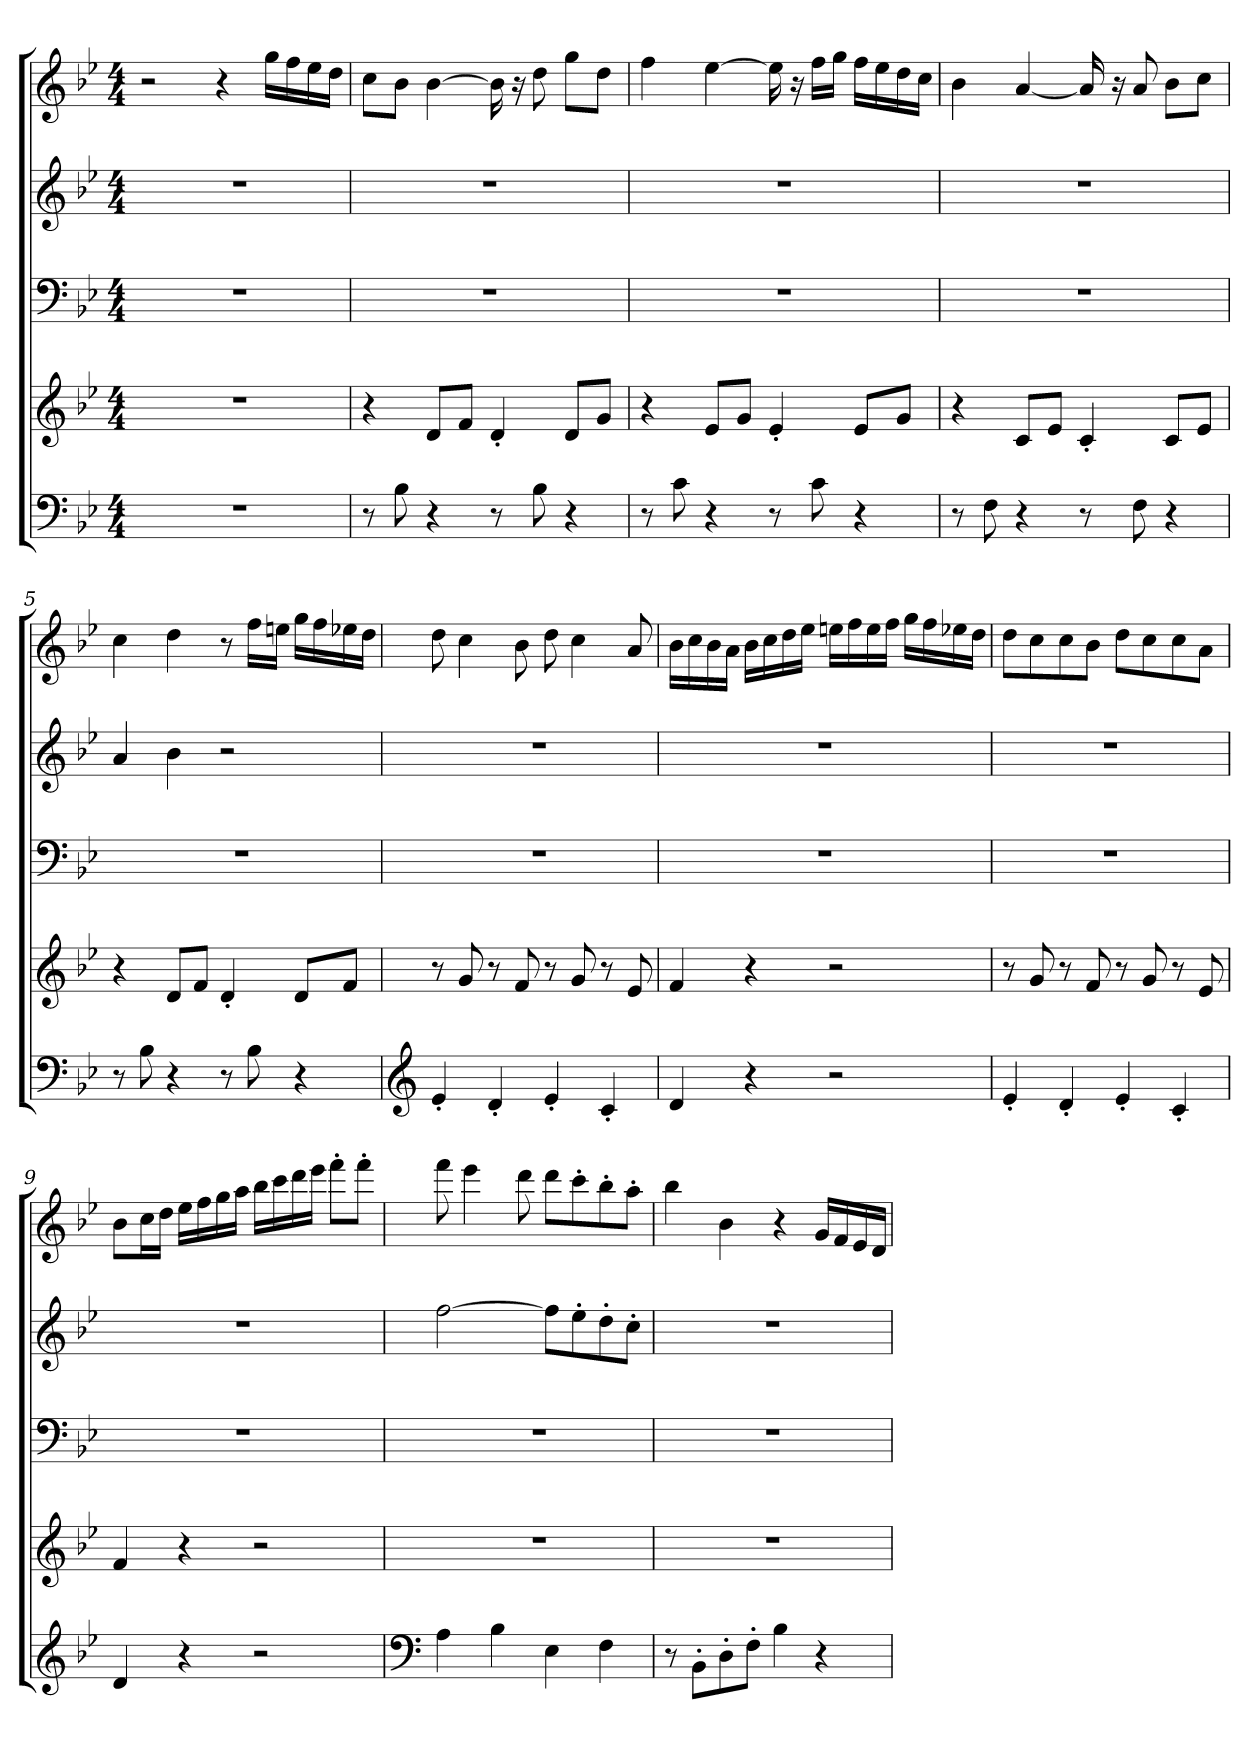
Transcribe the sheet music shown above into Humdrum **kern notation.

**kern	**kern	**kern	**kern	**kern
*part5	*part4	*part3	*part2	*part1
*staff5	*staff4	*staff3	*staff2	*staff1
*clefF4	*clefG2	*clefF4	*clefG2	*clefG2
*k[b-e-]	*k[b-e-]	*k[b-e-]	*k[b-e-]	*k[b-e-]
*M4/4	*M4/4	*M4/4	*M4/4	*M4/4
*MM120	*MM120	*MM120	*MM120	*MM120
=1	=1	=1	=1	=1
1r	1r	1r	1r	2r
.	.	.	.	4r
*	*	*	*	*MM130
.	.	.	.	16gg\LL
.	.	.	.	16ff\
.	.	.	.	16ee-\
.	.	.	.	16dd\JJ
=2	=2	=2	=2	=2
8r	4r	1r	1r	8cc\L
8B-\	.	.	.	8b-\J
4r	8d/L	.	.	[4b-\
.	8f/J	.	.	.
8r	4d'/	.	.	16b-\]
.	.	.	.	16r
8B-\	.	.	.	8dd\
4r	8d/L	.	.	8gg\L
.	8g/J	.	.	8dd\J
=3	=3	=3	=3	=3
8r	4r	1r	1r	4ff\
8c\	.	.	.	.
4r	8e-/L	.	.	[4ee-\
.	8g/J	.	.	.
8r	4e-'/	.	.	16ee-\]
.	.	.	.	16r
8c\	.	.	.	16ff\LL
.	.	.	.	16gg\JJ
4r	8e-/L	.	.	16ff\LL
.	.	.	.	16ee-\
.	8g/J	.	.	16dd\
.	.	.	.	16cc\JJ
!!LO:LB:g=z
=4	=4	=4	=4	=4
8r	4r	1r	1r	4b-\
8F\	.	.	.	.
4r	8c/L	.	.	[4a/
.	8e-/J	.	.	.
8r	4c'/	.	.	16a/]
.	.	.	.	16r
8F\	.	.	.	8a/
4r	8c/L	.	.	8b-\L
.	8e-/J	.	.	8cc\J
=5	=5	=5	=5	=5
8r	4r	1r	4a/	4cc\
8B-\	.	.	.	.
4r	8d/L	.	4b-\	4dd\
.	8f/J	.	.	.
8r	4d'/	.	2r	8r
8B-\	.	.	.	16ff\LL
.	.	.	.	16een\JJ
4r	8d/L	.	.	16gg\LL
.	.	.	.	16ff\
.	8f/J	.	.	16ee-X\
.	.	.	.	16dd\JJ
=6	=6	=6	=6	=6
*clefG2	*	*	*	*
4e-'/	8r	1r	1r	8dd\
.	8g/	.	.	4cc\
4d'/	8r	.	.	.
.	8f/	.	.	8b-\
4e-'/	8r	.	.	8dd\
.	8g/	.	.	4cc\
4c'/	8r	.	.	.
.	8e-/	.	.	8a/
!!LO:PB:g=z
=7	=7	=7	=7	=7
*	*	*	*	*MM130
4d/	4f/	1r	1r	16b-\LL
.	.	.	.	16cc\
.	.	.	.	16b-\
.	.	.	.	16a\JJ
4r	4r	.	.	16b-\LL
.	.	.	.	16cc\
.	.	.	.	16dd\
.	.	.	.	16ee-\JJ
2r	2r	.	.	16een\LL
.	.	.	.	16ff\
.	.	.	.	16ee\
.	.	.	.	16ff\JJ
.	.	.	.	16gg\LL
.	.	.	.	16ff\
.	.	.	.	16ee-X\
.	.	.	.	16dd\JJ
=8	=8	=8	=8	=8
4e-'/	8r	1r	1r	8dd\L
.	8g/	.	.	8cc\
4d'/	8r	.	.	8cc\
.	8f/	.	.	8b-\J
4e-'/	8r	.	.	8dd\L
.	8g/	.	.	8cc\
4c'/	8r	.	.	8cc\
.	8e-/	.	.	8a\J
=9	=9	=9	=9	=9
*	*	*	*	*MM130
4d/	4f/	1r	1r	8b-\L
.	.	.	.	16cc\L
.	.	.	.	16dd\JJ
4r	4r	.	.	16ee-\LL
.	.	.	.	16ff\
.	.	.	.	16gg\
.	.	.	.	16aa\JJ
2r	2r	.	.	16bb-\LL
.	.	.	.	16ccc\
.	.	.	.	16ddd\
.	.	.	.	16eee-\JJ
.	.	.	.	8fff'\L
.	.	.	.	8fff'\J
!!LO:LB:g=z
=10	=10	=10	=10	=10
*clefF4	*	*	*	*
*	*	*	*	*MM130
4A\	1r	1r	[2ff\	8fff\
.	.	.	.	4eee-\
4B-\	.	.	.	.
.	.	.	.	8ddd\
4E-\	.	.	8ff\L]	8ddd\L
.	.	.	8ee-'\	8ccc'\
4F\	.	.	8dd'\	8bb-'\
.	.	.	8cc'\J	8aa'\J
=11	=11	=11	=11	=11
8r	1r	1r	1r	4bb-\
8BB-'\L	.	.	.	.
8D'\	.	.	.	4b-\
8F'\J	.	.	.	.
4B-\	.	.	.	4r
*	*	*	*	*MM130
4r	.	.	.	16g/LL
.	.	.	.	16f/
.	.	.	.	16e-/
.	.	.	.	16d/JJ
=	=	=	=	=
*-	*-	*-	*-	*-
